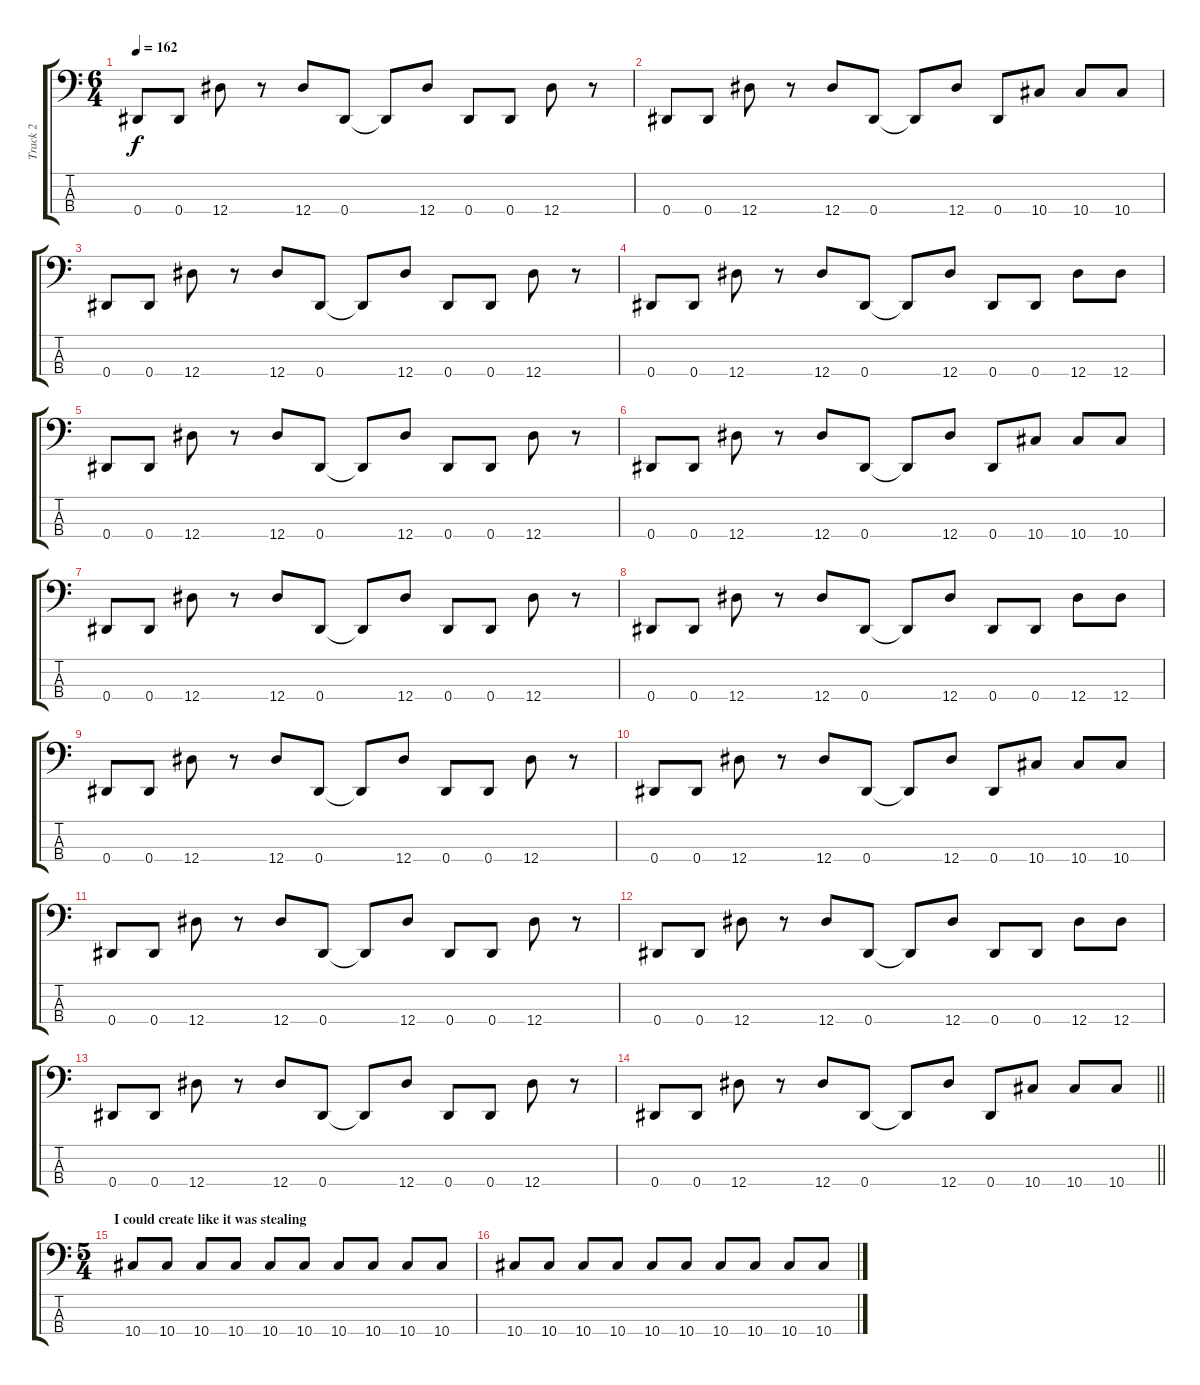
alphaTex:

\track ("Track 2" "Track 2") {instrument electricbasspick}
\staff {score tabs}
\tuning (Gb2 Db2 Ab1 Eb1) {hide}
\ts (6 4)
\tempo 162
\clef f4
\ks c
0.4.8{dy f} 0.4.8 12.4.8 r.8 12.4.8 0.4.8 0.4{t}.8 12.4.8 0.4.8 0.4.8 12.4.8 r.8 |
0.4.8 0.4.8 12.4.8 r.8 12.4.8 0.4.8 0.4{t}.8 12.4.8 0.4.8 10.4.8 10.4.8 10.4.8 |
0.4.8 0.4.8 12.4.8 r.8 12.4.8 0.4.8 0.4{t}.8 12.4.8 0.4.8 0.4.8 12.4.8 r.8 |
0.4.8 0.4.8 12.4.8 r.8 12.4.8 0.4.8 0.4{t}.8 12.4.8 0.4.8 0.4.8 12.4.8 12.4.8 |
0.4.8 0.4.8 12.4.8 r.8 12.4.8 0.4.8 0.4{t}.8 12.4.8 0.4.8 0.4.8 12.4.8 r.8 |
0.4.8 0.4.8 12.4.8 r.8 12.4.8 0.4.8 0.4{t}.8 12.4.8 0.4.8 10.4.8 10.4.8 10.4.8 |
0.4.8 0.4.8 12.4.8 r.8 12.4.8 0.4.8 0.4{t}.8 12.4.8 0.4.8 0.4.8 12.4.8 r.8 |
0.4.8 0.4.8 12.4.8 r.8 12.4.8 0.4.8 0.4{t}.8 12.4.8 0.4.8 0.4.8 12.4.8 12.4.8 |
0.4.8 0.4.8 12.4.8 r.8 12.4.8 0.4.8 0.4{t}.8 12.4.8 0.4.8 0.4.8 12.4.8 r.8 |
0.4.8 0.4.8 12.4.8 r.8 12.4.8 0.4.8 0.4{t}.8 12.4.8 0.4.8 10.4.8 10.4.8 10.4.8 |
0.4.8 0.4.8 12.4.8 r.8 12.4.8 0.4.8 0.4{t}.8 12.4.8 0.4.8 0.4.8 12.4.8 r.8 |
0.4.8 0.4.8 12.4.8 r.8 12.4.8 0.4.8 0.4{t}.8 12.4.8 0.4.8 0.4.8 12.4.8 12.4.8 |
0.4.8 0.4.8 12.4.8 r.8 12.4.8 0.4.8 0.4{t}.8 12.4.8 0.4.8 0.4.8 12.4.8 r.8 |
\barLineRight lightlight
0.4.8 0.4.8 12.4.8 r.8 12.4.8 0.4.8 0.4{t}.8 12.4.8 0.4.8 10.4.8 10.4.8 10.4.8 |
\ts (5 4)
\section ("" "I could create like it was stealing")
10.4.8 10.4.8 10.4.8 10.4.8 10.4.8 10.4.8 10.4.8 10.4.8 10.4.8 10.4.8 |
10.4.8 10.4.8 10.4.8 10.4.8 10.4.8 10.4.8 10.4.8 10.4.8 10.4.8 10.4.8
